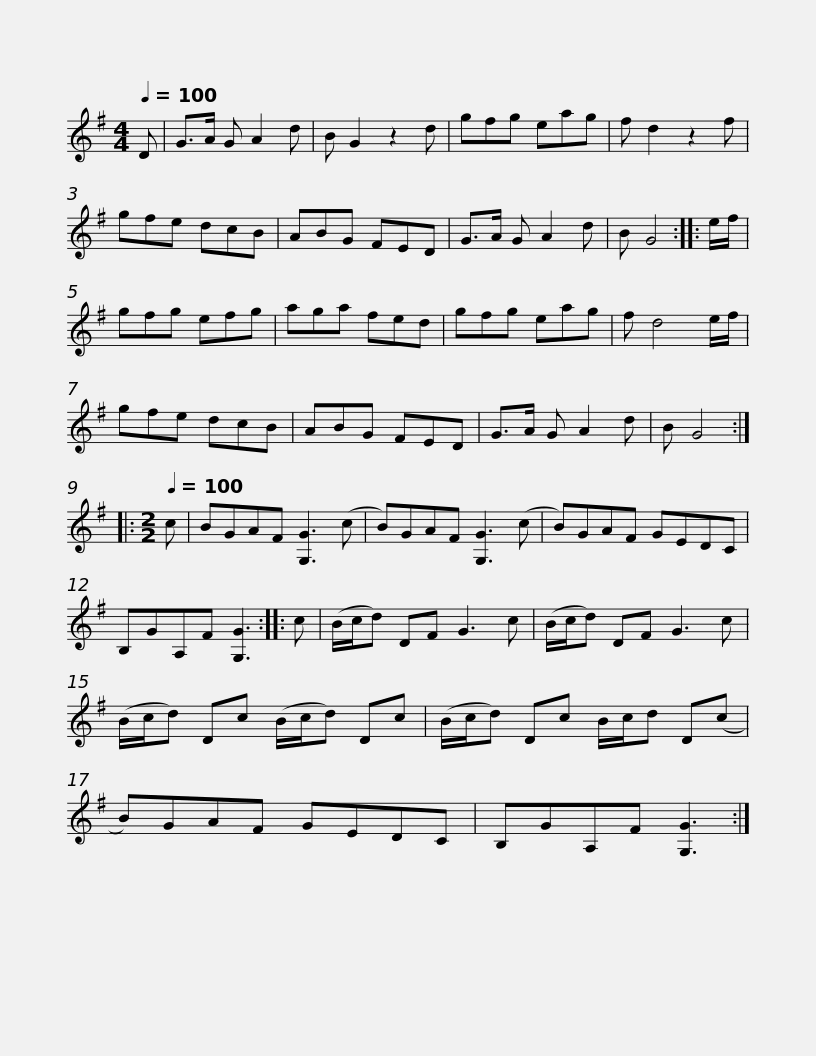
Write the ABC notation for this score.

X:1
L:1/8
Q:1/4=100
M:4/4
I:linebreak $
K:G
V:1 treble
V:1
 D | G>A G A2 d | B G2 z2 d | gfg eag | f d2 z2 f | %5
 gfe dcB | ABG FED | G>A G A2 d | B G4 ::$ e/f/ | %10
 gfg efg | aga fed | gfg eag | f d4 e/f/ | gfe dcB | %15
 ABG FED | G>A G A2 d |$ B G4 ::[M:2/2][Q:1/4=100] c | BGAF [G,G]3 (c | %20
 B)GAF [G,G]3 (c | B)GAF GEDC | B,GA,F [G,G]3 :: c | (B/c/d) DF G3 c |$ %25
 (B/c/d) DF G3 c | (B/c/d) Dc (B/c/d) Dc | (B/c/d) Dc B/c/d D(c | B)GAF GEDC | B,GA,F [G,G]3 :| %30
